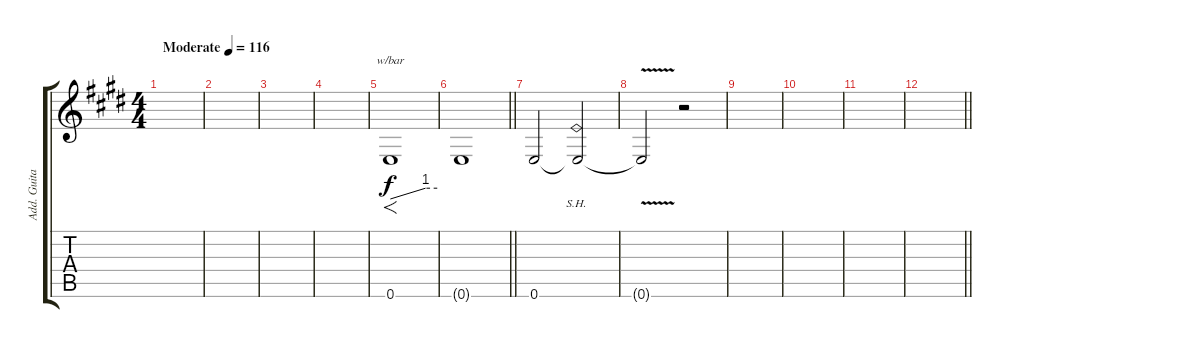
\track ("Add. Guitar 1" "Add. Guita") {instrument distortionguitar}
\staff {score tabs}
\tuning (E4 B3 G3 D3 A2 E2) {hide}
\ts (4 4)
\tempo (116 "Moderate")
\clef g2
\ks e
|
|
|
|
0.6.1{f tbe (custom default 0 0 45 4 60 4) volume 13 balance 16 instrument distortionguitar} |
\barLineRight lightlight
0.6{t}.1 |
0.6.2 0.6{sh 12 t}.2 |
0.6{v t}.2 r.2 |
|
|
|
\barLineRight lightlight
